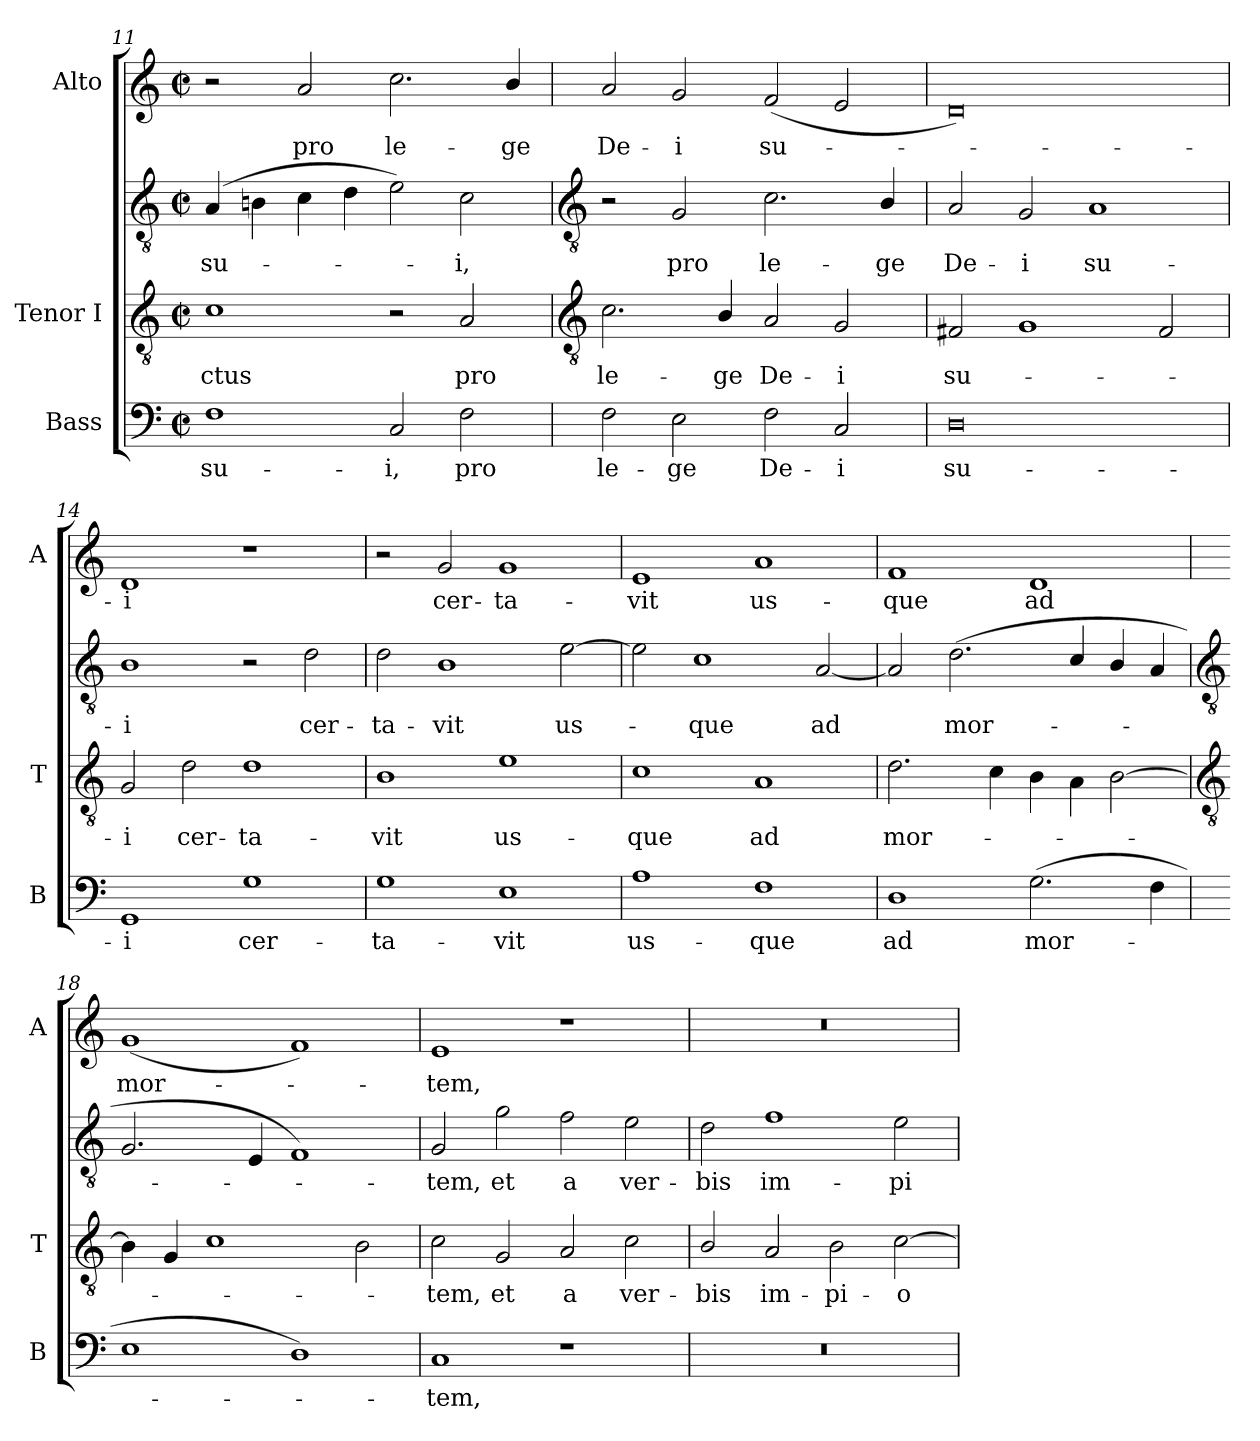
**kern	**text	**kern	**text	**kern	**text	**kern	**text
*part3	*part3	*part2	*part2	*part2	*part2	*part1	*part1
*staff4	*staff4	*staff3	*staff3	*staff2	*staff2	*staff1	*staff1
*I"Bass	*	*I"Tenor I	*	*	*	*I"Alto	*
*I'B	*	*I'T	*	*	*	*I'A	*
*clefF4	*	*clefGv2	*	*clefGv2	*	*clefG2	*
*k[]	*	*k[]	*	*k[]	*	*k[]	*
*C:	*	*C:	*	*C:	*	*C:	*
*M4/2	*	*M4/2	*	*M4/2	*	*M4/2	*
*met(c|)	*	*met(c|)	*	*met(c|)	*	*met(c|)	*
=11	=11	=11	=11	=11	=11	=11	=11
!	!LO:LY:b	!	!LO:LY:b	!	!LO:LY:b	!	!
1F	su-	1c	ctus	(>4A	-su-	2r	.
.	.	.	.	4Bn	.	.	.
!	!	!	!	!	!	!	!LO:LY:b
.	.	.	.	4c	.	2a	pro
.	.	.	.	4d	.	.	.
!	!LO:LY:b	!	!	!	!	!	!LO:LY:b
2C	-i,	2r	.	2e)	.	2.cc	le-
!	!LO:LY:b	!	!LO:LY:b	!	!LO:LY:b	!	!
2F	pro	2A	pro	2c	i,	.	.
!	!	!	!	!	!	!	!LO:LY:b
.	.	.	.	.	.	4b/	-ge
!!LO:LB:g=z
=12	=12	=12	=12	=12	=12	=12	=12
*	*	*clefGv2	*	*clefGv2	*	*	*
!	!LO:LY:b	!	!LO:LY:b	!	!	!	!LO:LY:b
2F	le-	2.c	le-	2r	.	2a	De-
!	!LO:LY:b	!	!	!	!LO:LY:b	!	!LO:LY:b
2E	-ge	.	.	2G	pro	2g	-i
!	!	!	!LO:LY:b	!	!	!	!
.	.	4B/	-ge	.	.	.	.
!	!LO:LY:b	!	!LO:LY:b	!	!LO:LY:b	!	!LO:LY:b
2F	De-	2A	De-	2.c	le-	(<2f	su-
!	!LO:LY:b	!	!LO:LY:b	!	!	!	!
2C	-i	2G	-i	.	.	2e	.
!	!	!	!	!	!LO:LY:b	!	!
.	.	.	.	4B/	-ge	.	.
=13	=13	=13	=13	=13	=13	=13	=13
!	!LO:LY:b	!	!LO:LY:b	!	!LO:LY:b	!	!
0D	su-	2F#X	-su-	2A	De-	0d)	.
!	!	!	!	!	!LO:LY:b	!	!
.	.	1G	.	2G	-i	.	.
!	!	!	!	!	!LO:LY:b	!	!
.	.	.	.	1A	su-	.	.
.	.	2F#	.	.	.	.	.
=14	=14	=14	=14	=14	=14	=14	=14
!	!LO:LY:b	!	!LO:LY:b	!	!LO:LY:b	!	!LO:LY:b
1GG	-i	2G	-i	1B	i	1d	i
!	!	!	!LO:LY:b	!	!	!	!
.	.	2d	cer-	.	.	.	.
!	!LO:LY:b	!	!LO:LY:b	!	!	!	!
1G	cer-	1d	-ta-	2r	.	1r	.
!	!	!	!	!	!LO:LY:b	!	!
.	.	.	.	2d	cer-	.	.
=15	=15	=15	=15	=15	=15	=15	=15
!	!LO:LY:b	!	!LO:LY:b	!	!LO:LY:b	!	!
1G	-ta-	1B	vit	2d	-ta-	2r	.
!	!	!	!	!	!LO:LY:b	!	!LO:LY:b
.	.	.	.	1B	-vit	2g	cer-
!	!LO:LY:b	!	!LO:LY:b	!	!	!	!LO:LY:b
1E	-vit	1e	us-	.	.	1g	-ta-
!	!	!	!	!	!LO:LY:b	!	!
.	.	.	.	[2e	us-	.	.
=16	=16	=16	=16	=16	=16	=16	=16
!	!LO:LY:b	!	!LO:LY:b	!	!	!	!LO:LY:b
1A	us-	1c	que	2e]	.	1e	-vit
!	!	!	!	!	!LO:LY:b	!	!
.	.	.	.	1c	-que	.	.
!	!LO:LY:b	!	!LO:LY:b	!	!	!	!LO:LY:b
1F	-que	1A	ad	.	.	1a	us-
!	!	!	!	!	!LO:LY:b	!	!
.	.	.	.	[2A	ad	.	.
=17	=17	=17	=17	=17	=17	=17	=17
!	!LO:LY:b	!	!LO:LY:b	!	!	!	!LO:LY:b
1D	ad	2.d	mor-	2A]	.	1f	-que
!	!	!	!	!	!LO:LY:b	!	!
.	.	.	.	(<2.d	mor-	.	.
.	.	4c	.	.	.	.	.
!	!LO:LY:b	!	!	!	!	!	!LO:LY:b
(>2.G	mor-	4B	.	.	.	1d	ad
.	.	4A\	.	4c/	.	.	.
.	.	[2B	.	4B/	.	.	.
4F	.	.	.	4A	.	.	.
!!LO:LB:g=z
=18	=18	=18	=18	=18	=18	=18	=18
*	*	*clefGv2	*	*clefGv2	*	*	*
!	!	!	!	!	!	!	!LO:LY:b
1E	.	4B]	.	2.G	.	(<1g	mor-
.	.	4G/	.	.	.	.	.
.	.	1c	.	.	.	.	.
.	.	.	.	4E	.	.	.
1D)	.	.	.	1F)	.	1f)	.
.	.	2B	.	.	.	.	.
=19	=19	=19	=19	=19	=19	=19	=19
!	!LO:LY:b	!	!LO:LY:b	!	!LO:LY:b	!	!LO:LY:b
1C	tem,	2c	-tem,	2G	tem,	1e	tem,
!	!	!	!LO:LY:b	!	!LO:LY:b	!	!
.	.	2G	et	2g	et	.	.
!	!	!	!LO:LY:b	!	!LO:LY:b	!	!
1r	.	2A	a	2f	a	1r	.
!	!	!	!LO:LY:b	!	!LO:LY:b	!	!
.	.	2c	ver-	2e	ver-	.	.
=20	=20	=20	=20	=20	=20	=20	=20
!	!	!	!LO:LY:b	!	!LO:LY:b	!	!
0r	.	2B/	-bis	2d	-bis	0r	.
!	!	!	!LO:LY:b	!	!LO:LY:b	!	!
.	.	2A	im-	1f	im-	.	.
!	!	!	!LO:LY:b	!	!	!	!
.	.	2B	-pi-	.	.	.	.
!	!	!	!LO:LY:b	!	!LO:LY:b	!	!
.	.	[2c	-o-	2e	-pi-	.	.
=	=	=	=	=	=	=	=
*-	*-	*-	*-	*-	*-	*-	*-
